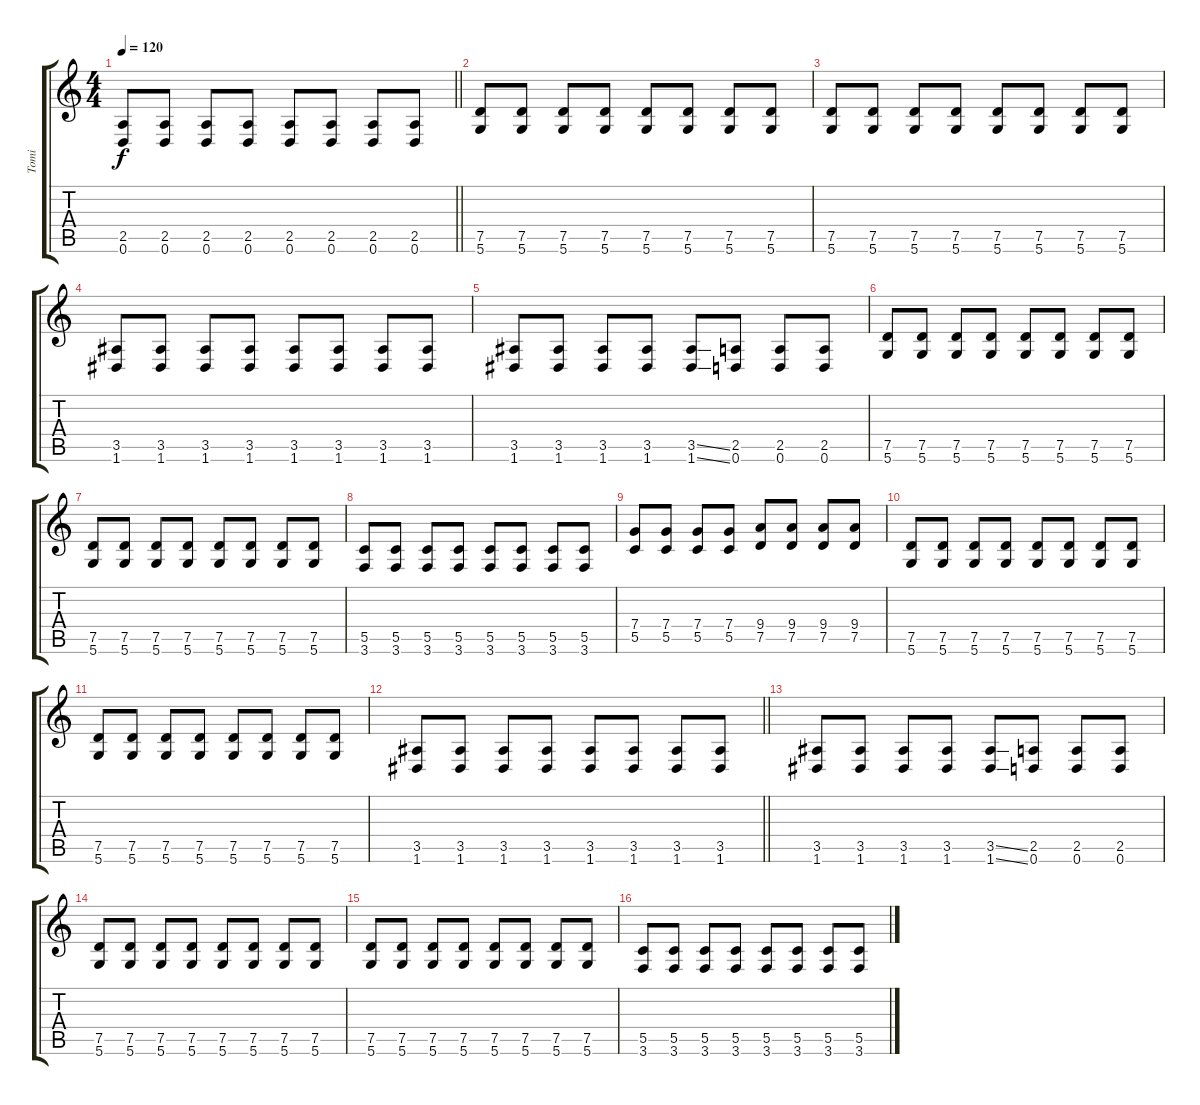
\track ("Tomi" "Tomi") {instrument distortionguitar}
\staff {score tabs}
\tuning (D4 A3 F3 C3 G2 D2) {hide}
\ts (4 4)
\tempo 120
\clef g2
\barLineRight lightlight
\ks c
(2.5 0.6).8{dy f} (2.5 0.6).8 (2.5 0.6).8 (2.5 0.6).8 (2.5 0.6).8 (2.5 0.6).8 (2.5 0.6).8 (2.5 0.6).8 |
(7.5 5.6).8 (7.5 5.6).8 (7.5 5.6).8 (7.5 5.6).8 (7.5 5.6).8 (7.5 5.6).8 (7.5 5.6).8 (7.5 5.6).8 |
(7.5 5.6).8 (7.5 5.6).8 (7.5 5.6).8 (7.5 5.6).8 (7.5 5.6).8 (7.5 5.6).8 (7.5 5.6).8 (7.5 5.6).8 |
(3.5 1.6).8 (3.5 1.6).8 (3.5 1.6).8 (3.5 1.6).8 (3.5 1.6).8 (3.5 1.6).8 (3.5 1.6).8 (3.5 1.6).8 |
(3.5 1.6).8 (3.5 1.6).8 (3.5 1.6).8 (3.5 1.6).8 (3.5{ss} 1.6{ss}).8 (2.5 0.6).8 (2.5 0.6).8 (2.5 0.6).8 |
(7.5 5.6).8 (7.5 5.6).8 (7.5 5.6).8 (7.5 5.6).8 (7.5 5.6).8 (7.5 5.6).8 (7.5 5.6).8 (7.5 5.6).8 |
(7.5 5.6).8 (7.5 5.6).8 (7.5 5.6).8 (7.5 5.6).8 (7.5 5.6).8 (7.5 5.6).8 (7.5 5.6).8 (7.5 5.6).8 |
(5.5 3.6).8 (5.5 3.6).8 (5.5 3.6).8 (5.5 3.6).8 (5.5 3.6).8 (5.5 3.6).8 (5.5 3.6).8 (5.5 3.6).8 |
(7.4 5.5).8 (7.4 5.5).8 (7.4 5.5).8 (7.4 5.5).8 (9.4 7.5).8 (9.4 7.5).8 (9.4 7.5).8 (9.4 7.5).8 |
(7.5 5.6).8 (7.5 5.6).8 (7.5 5.6).8 (7.5 5.6).8 (7.5 5.6).8 (7.5 5.6).8 (7.5 5.6).8 (7.5 5.6).8 |
(7.5 5.6).8 (7.5 5.6).8 (7.5 5.6).8 (7.5 5.6).8 (7.5 5.6).8 (7.5 5.6).8 (7.5 5.6).8 (7.5 5.6).8 |
\barLineRight lightlight
(3.5 1.6).8 (3.5 1.6).8 (3.5 1.6).8 (3.5 1.6).8 (3.5 1.6).8 (3.5 1.6).8 (3.5 1.6).8 (3.5 1.6).8 |
(3.5 1.6).8 (3.5 1.6).8 (3.5 1.6).8 (3.5 1.6).8 (3.5{ss} 1.6{ss}).8 (2.5 0.6).8 (2.5 0.6).8 (2.5 0.6).8 |
(7.5 5.6).8 (7.5 5.6).8 (7.5 5.6).8 (7.5 5.6).8 (7.5 5.6).8 (7.5 5.6).8 (7.5 5.6).8 (7.5 5.6).8 |
(7.5 5.6).8 (7.5 5.6).8 (7.5 5.6).8 (7.5 5.6).8 (7.5 5.6).8 (7.5 5.6).8 (7.5 5.6).8 (7.5 5.6).8 |
(5.5 3.6).8 (5.5 3.6).8 (5.5 3.6).8 (5.5 3.6).8 (5.5 3.6).8 (5.5 3.6).8 (5.5 3.6).8 (5.5 3.6).8
